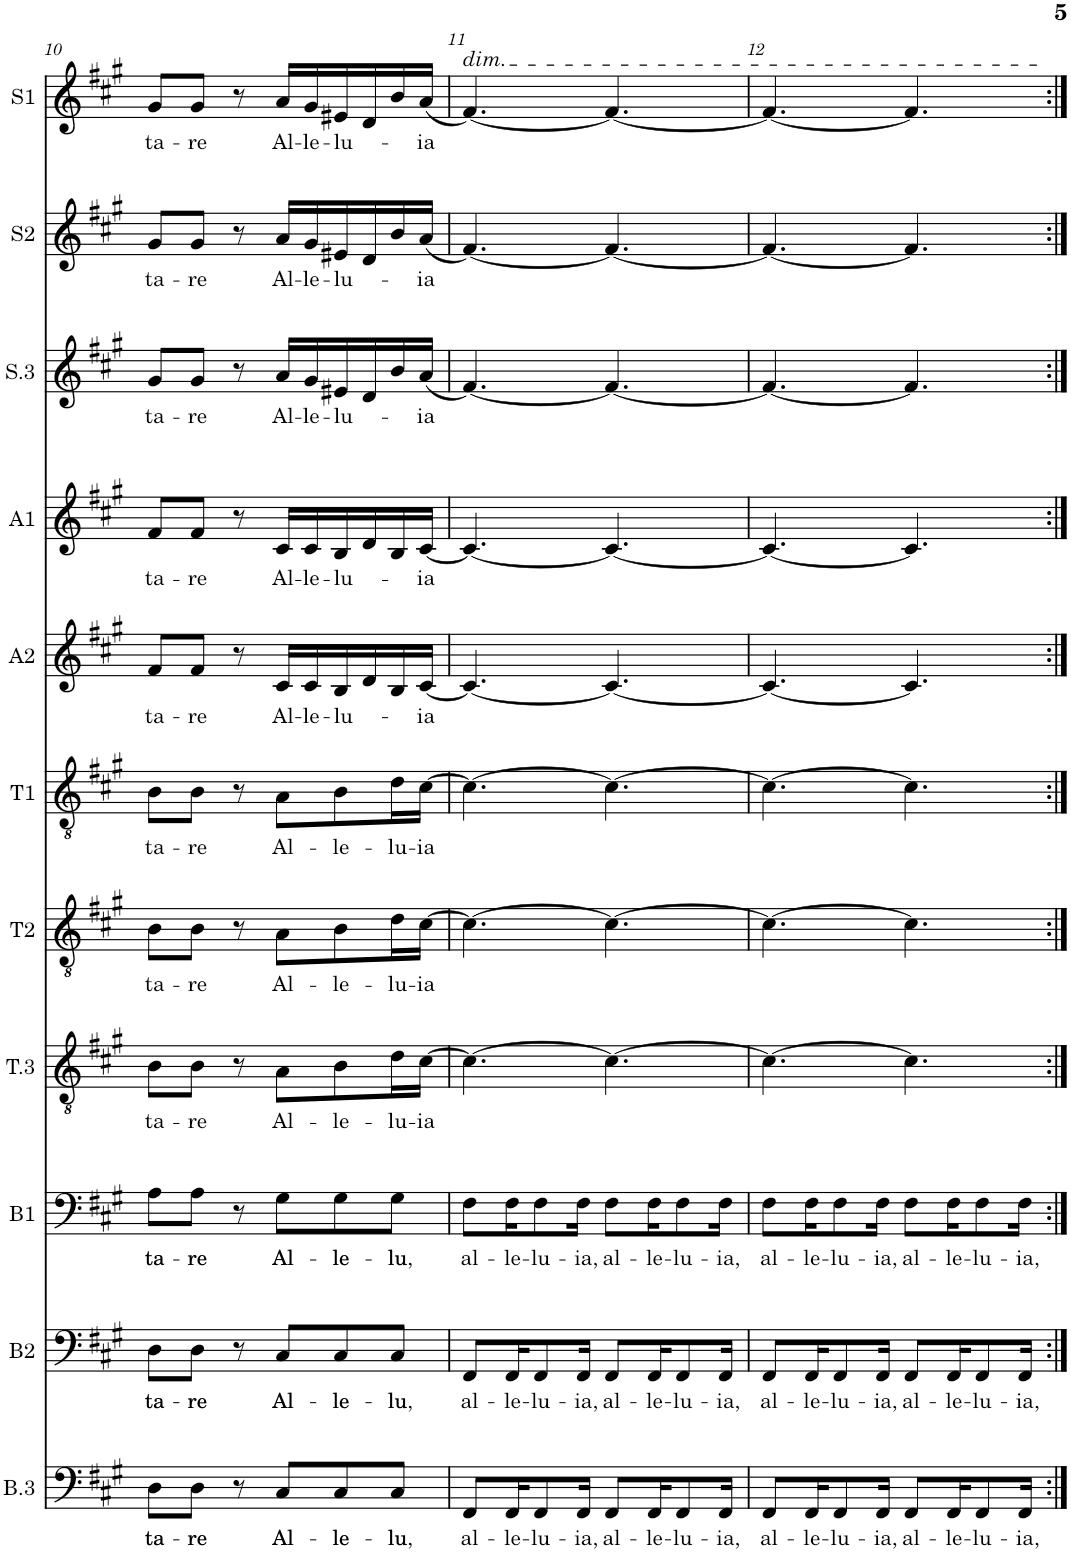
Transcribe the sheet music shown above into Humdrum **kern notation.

**kern	**text	**kern	**text	**kern	**text	**kern	**text	**kern	**text	**kern	**text	**kern	**text	**kern	**text	**kern	**text	**kern	**text	**kern	**text
*part11	*part11	*part10	*part10	*part9	*part9	*part8	*part8	*part7	*part7	*part6	*part6	*part5	*part5	*part4	*part4	*part3	*part3	*part2	*part2	*part1	*part1
*staff11	*staff11	*staff10	*staff10	*staff9	*staff9	*staff8	*staff8	*staff7	*staff7	*staff6	*staff6	*staff5	*staff5	*staff4	*staff4	*staff3	*staff3	*staff2	*staff2	*staff1	*staff1
*I"Basse3	*	*I"Basse2	*	*I"Bass1	*	*I"Tenor3	*	*I"Tenor2	*	*I"Tenor1	*	*I"Alto2	*	*I"Alto1	*	*I"Soprano3	*	*I"Soprano2	*	*I"Soprano1	*
*I'B.3	*	*I'B2	*	*I'B1	*	*I'T.3	*	*I'T2	*	*I'T1	*	*I'A2	*	*I'A1	*	*I'S.3	*	*I'S2	*	*I'S1	*
!!LO:PB:g=z
*clefF4	*	*clefF4	*	*clefF4	*	*clefGv2	*	*clefGv2	*	*clefGv2	*	*clefG2	*	*clefG2	*	*clefG2	*	*clefG2	*	*clefG2	*
*k[f#c#g#]	*	*k[f#c#g#]	*	*k[f#c#g#]	*	*k[f#c#g#]	*	*k[f#c#g#]	*	*k[f#c#g#]	*	*k[f#c#g#]	*	*k[f#c#g#]	*	*k[f#c#g#]	*	*k[f#c#g#]	*	*k[f#c#g#]	*
*M6/8	*	*M6/8	*	*M6/8	*	*M6/8	*	*M6/8	*	*M6/8	*	*M6/8	*	*M6/8	*	*M6/8	*	*M6/8	*	*M6/8	*
=10	=10	=10	=10	=10	=10	=10	=10	=10	=10	=10	=10	=10	=10	=10	=10	=10	=10	=10	=10	=10	=10
!	!LO:LY:b	!	!LO:LY:b	!	!LO:LY:b	!	!LO:LY:b	!	!LO:LY:b	!	!LO:LY:b	!	!LO:LY:b	!	!LO:LY:b	!	!LO:LY:b	!	!LO:LY:b	!	!LO:LY:b
8D\L	ta	8D\L	ta	8A\L	ta	8B\L	ta-	8B\L	ta-	8B\L	ta-	8f#/L	ta-	8f#/L	ta-	8g#/L	ta-	8g#/L	ta-	8g#/L	ta-
!	!LO:LY:b	!	!LO:LY:b	!	!LO:LY:b	!	!LO:LY:b	!	!LO:LY:b	!	!LO:LY:b	!	!LO:LY:b	!	!LO:LY:b	!	!LO:LY:b	!	!LO:LY:b	!	!LO:LY:b
8D\J	re	8D\J	re	8A\J	re	8B\J	-re	8B\J	-re	8B\J	-re	8f#/J	-re	8f#/J	-re	8g#/J	-re	8g#/J	-re	8g#/J	-re
8r	.	8r	.	8r	.	8r	.	8r	.	8r	.	8r	.	8r	.	8r	.	8r	.	8r	.
!	!LO:LY:b	!	!LO:LY:b	!	!LO:LY:b	!	!LO:LY:b	!	!LO:LY:b	!	!LO:LY:b	!	!LO:LY:b	!	!LO:LY:b	!	!LO:LY:b	!	!LO:LY:b	!	!LO:LY:b
8C#/L	Al	8C#/L	Al	8G#\L	Al	8A\L	Al-	8A\L	Al-	8A\L	Al-	16c#/LL	Al-	16c#/LL	Al-	16a/LL	Al-	16a/LL	Al-	16a/LL	Al-
!	!	!	!	!	!	!	!	!	!	!	!	!	!LO:LY:b	!	!LO:LY:b	!	!LO:LY:b	!	!LO:LY:b	!	!LO:LY:b
.	.	.	.	.	.	.	.	.	.	.	.	16c#/	-le-	16c#/	-le-	16g#/	-le-	16g#/	-le-	16g#/	-le-
!	!LO:LY:b	!	!LO:LY:b	!	!LO:LY:b	!	!LO:LY:b	!	!LO:LY:b	!	!LO:LY:b	!	!LO:LY:b	!	!LO:LY:b	!	!LO:LY:b	!	!LO:LY:b	!	!LO:LY:b
8C#/	le	8C#/	le	8G#\	le	8B\	-le-	8B\	-le-	8B\	-le-	16B/	-lu-	16B/	-lu-	16e#X/	-lu-	16e#X/	-lu-	16e#X/	-lu-
.	.	.	.	.	.	.	.	.	.	.	.	16d/	.	16d/	.	16d/	.	16d/	.	16d/	.
!	!LO:LY:b	!	!LO:LY:b	!	!LO:LY:b	!	!LO:LY:b	!	!LO:LY:b	!	!LO:LY:b	!	!	!	!	!	!	!	!	!	!
8C#/J	lu,	8C#/J	lu,	8G#\J	lu,	16d\L	-lu-	16d\L	-lu-	16d\L	-lu-	16B/	.	16B/	.	16b/	.	16b/	.	16b/	.
!	!	!	!	!	!	!	!LO:LY:b	!	!LO:LY:b	!	!LO:LY:b	!	!LO:LY:b	!	!LO:LY:b	!	!LO:LY:b	!	!LO:LY:b	!	!LO:LY:b
.	.	.	.	.	.	[16c#\JJ	-ia	[16c#\JJ	-ia	[16c#\JJ	-ia	[16c#/JJ	-ia	[16c#/JJ	-ia	(16a/JJ	-ia	(16a/JJ	-ia	(16a/JJ	-ia
=11	=11	=11	=11	=11	=11	=11	=11	=11	=11	=11	=11	=11	=11	=11	=11	=11	=11	=11	=11	=11	=11
!	!	!	!	!	!	!	!	!	!	!	!	!	!	!	!	!	!	!	!	!LO:TX:a:i:t=dim.	!
!	!LO:LY:b	!	!LO:LY:b	!	!LO:LY:b	!	!	!	!	!	!	!	!	!	!	!	!	!	!	!	!
8FF#/L	al-	8FF#/L	al-	8F#\L	al-	4.c#\_	.	4.c#\_	.	4.c#\_	.	4.c#/_	.	4.c#/_	.	[4.f#/)	.	[4.f#/)	.	[4.f#/)	.
!	!LO:LY:b	!	!LO:LY:b	!	!LO:LY:b	!	!	!	!	!	!	!	!	!	!	!	!	!	!	!	!
16FF#/K	-le-	16FF#/K	-le-	16F#\K	-le-	.	.	.	.	.	.	.	.	.	.	.	.	.	.	.	.
!	!LO:LY:b	!	!LO:LY:b	!	!LO:LY:b	!	!	!	!	!	!	!	!	!	!	!	!	!	!	!	!
8FF#/	-lu-	8FF#/	-lu-	8F#\	-lu-	.	.	.	.	.	.	.	.	.	.	.	.	.	.	.	.
!	!LO:LY:b	!	!LO:LY:b	!	!LO:LY:b	!	!	!	!	!	!	!	!	!	!	!	!	!	!	!	!
16FF#/Jk	-ia,	16FF#/Jk	-ia,	16F#\Jk	-ia,	.	.	.	.	.	.	.	.	.	.	.	.	.	.	.	.
!	!LO:LY:b	!	!LO:LY:b	!	!LO:LY:b	!	!	!	!	!	!	!	!	!	!	!	!	!	!	!	!
8FF#/L	al-	8FF#/L	al-	8F#\L	al-	4.c#\_	.	4.c#\_	.	4.c#\_	.	4.c#/_	.	4.c#/_	.	4.f#/_	.	4.f#/_	.	4.f#/_	.
!	!LO:LY:b	!	!LO:LY:b	!	!LO:LY:b	!	!	!	!	!	!	!	!	!	!	!	!	!	!	!	!
16FF#/K	-le-	16FF#/K	-le-	16F#\K	-le-	.	.	.	.	.	.	.	.	.	.	.	.	.	.	.	.
!	!LO:LY:b	!	!LO:LY:b	!	!LO:LY:b	!	!	!	!	!	!	!	!	!	!	!	!	!	!	!	!
8FF#/	-lu-	8FF#/	-lu-	8F#\	-lu-	.	.	.	.	.	.	.	.	.	.	.	.	.	.	.	.
!	!LO:LY:b	!	!LO:LY:b	!	!LO:LY:b	!	!	!	!	!	!	!	!	!	!	!	!	!	!	!	!
16FF#/Jk	-ia,	16FF#/Jk	-ia,	16F#\Jk	-ia,	.	.	.	.	.	.	.	.	.	.	.	.	.	.	.	.
=12	=12	=12	=12	=12	=12	=12	=12	=12	=12	=12	=12	=12	=12	=12	=12	=12	=12	=12	=12	=12	=12
!	!LO:LY:b	!	!LO:LY:b	!	!LO:LY:b	!	!	!	!	!	!	!	!	!	!	!	!	!	!	!	!
8FF#/L	al-	8FF#/L	al-	8F#\L	al-	4.c#\_	.	4.c#\_	.	4.c#\_	.	4.c#/_	.	4.c#/_	.	4.f#/_	.	4.f#/_	.	4.f#/_	.
!	!LO:LY:b	!	!LO:LY:b	!	!LO:LY:b	!	!	!	!	!	!	!	!	!	!	!	!	!	!	!	!
16FF#/K	-le-	16FF#/K	-le-	16F#\K	-le-	.	.	.	.	.	.	.	.	.	.	.	.	.	.	.	.
!	!LO:LY:b	!	!LO:LY:b	!	!LO:LY:b	!	!	!	!	!	!	!	!	!	!	!	!	!	!	!	!
8FF#/	-lu-	8FF#/	-lu-	8F#\	-lu-	.	.	.	.	.	.	.	.	.	.	.	.	.	.	.	.
!	!LO:LY:b	!	!LO:LY:b	!	!LO:LY:b	!	!	!	!	!	!	!	!	!	!	!	!	!	!	!	!
16FF#/Jk	-ia,	16FF#/Jk	-ia,	16F#\Jk	-ia,	.	.	.	.	.	.	.	.	.	.	.	.	.	.	.	.
!	!LO:LY:b	!	!LO:LY:b	!	!LO:LY:b	!	!	!	!	!	!	!	!	!	!	!	!	!	!	!	!
8FF#/L	al-	8FF#/L	al-	8F#\L	al-	4.c#\]	.	4.c#\]	.	4.c#\]	.	4.c#/]	.	4.c#/]	.	4.f#/]	.	4.f#/]	.	4.f#/]	.
!	!LO:LY:b	!	!LO:LY:b	!	!LO:LY:b	!	!	!	!	!	!	!	!	!	!	!	!	!	!	!	!
16FF#/K	-le-	16FF#/K	-le-	16F#\K	-le-	.	.	.	.	.	.	.	.	.	.	.	.	.	.	.	.
!	!LO:LY:b	!	!LO:LY:b	!	!LO:LY:b	!	!	!	!	!	!	!	!	!	!	!	!	!	!	!	!
8FF#/	-lu-	8FF#/	-lu-	8F#\	-lu-	.	.	.	.	.	.	.	.	.	.	.	.	.	.	.	.
!	!LO:LY:b	!	!LO:LY:b	!	!LO:LY:b	!	!	!	!	!	!	!	!	!	!	!	!	!	!	!	!
16FF#/Jk	-ia,	16FF#/Jk	-ia,	16F#\Jk	-ia,	.	.	.	.	.	.	.	.	.	.	.	.	.	.	.	.
=:|!	=:|!	=:|!	=:|!	=:|!	=:|!	=:|!	=:|!	=:|!	=:|!	=:|!	=:|!	=:|!	=:|!	=:|!	=:|!	=:|!	=:|!	=:|!	=:|!	=:|!	=:|!
*-	*-	*-	*-	*-	*-	*-	*-	*-	*-	*-	*-	*-	*-	*-	*-	*-	*-	*-	*-	*-	*-
